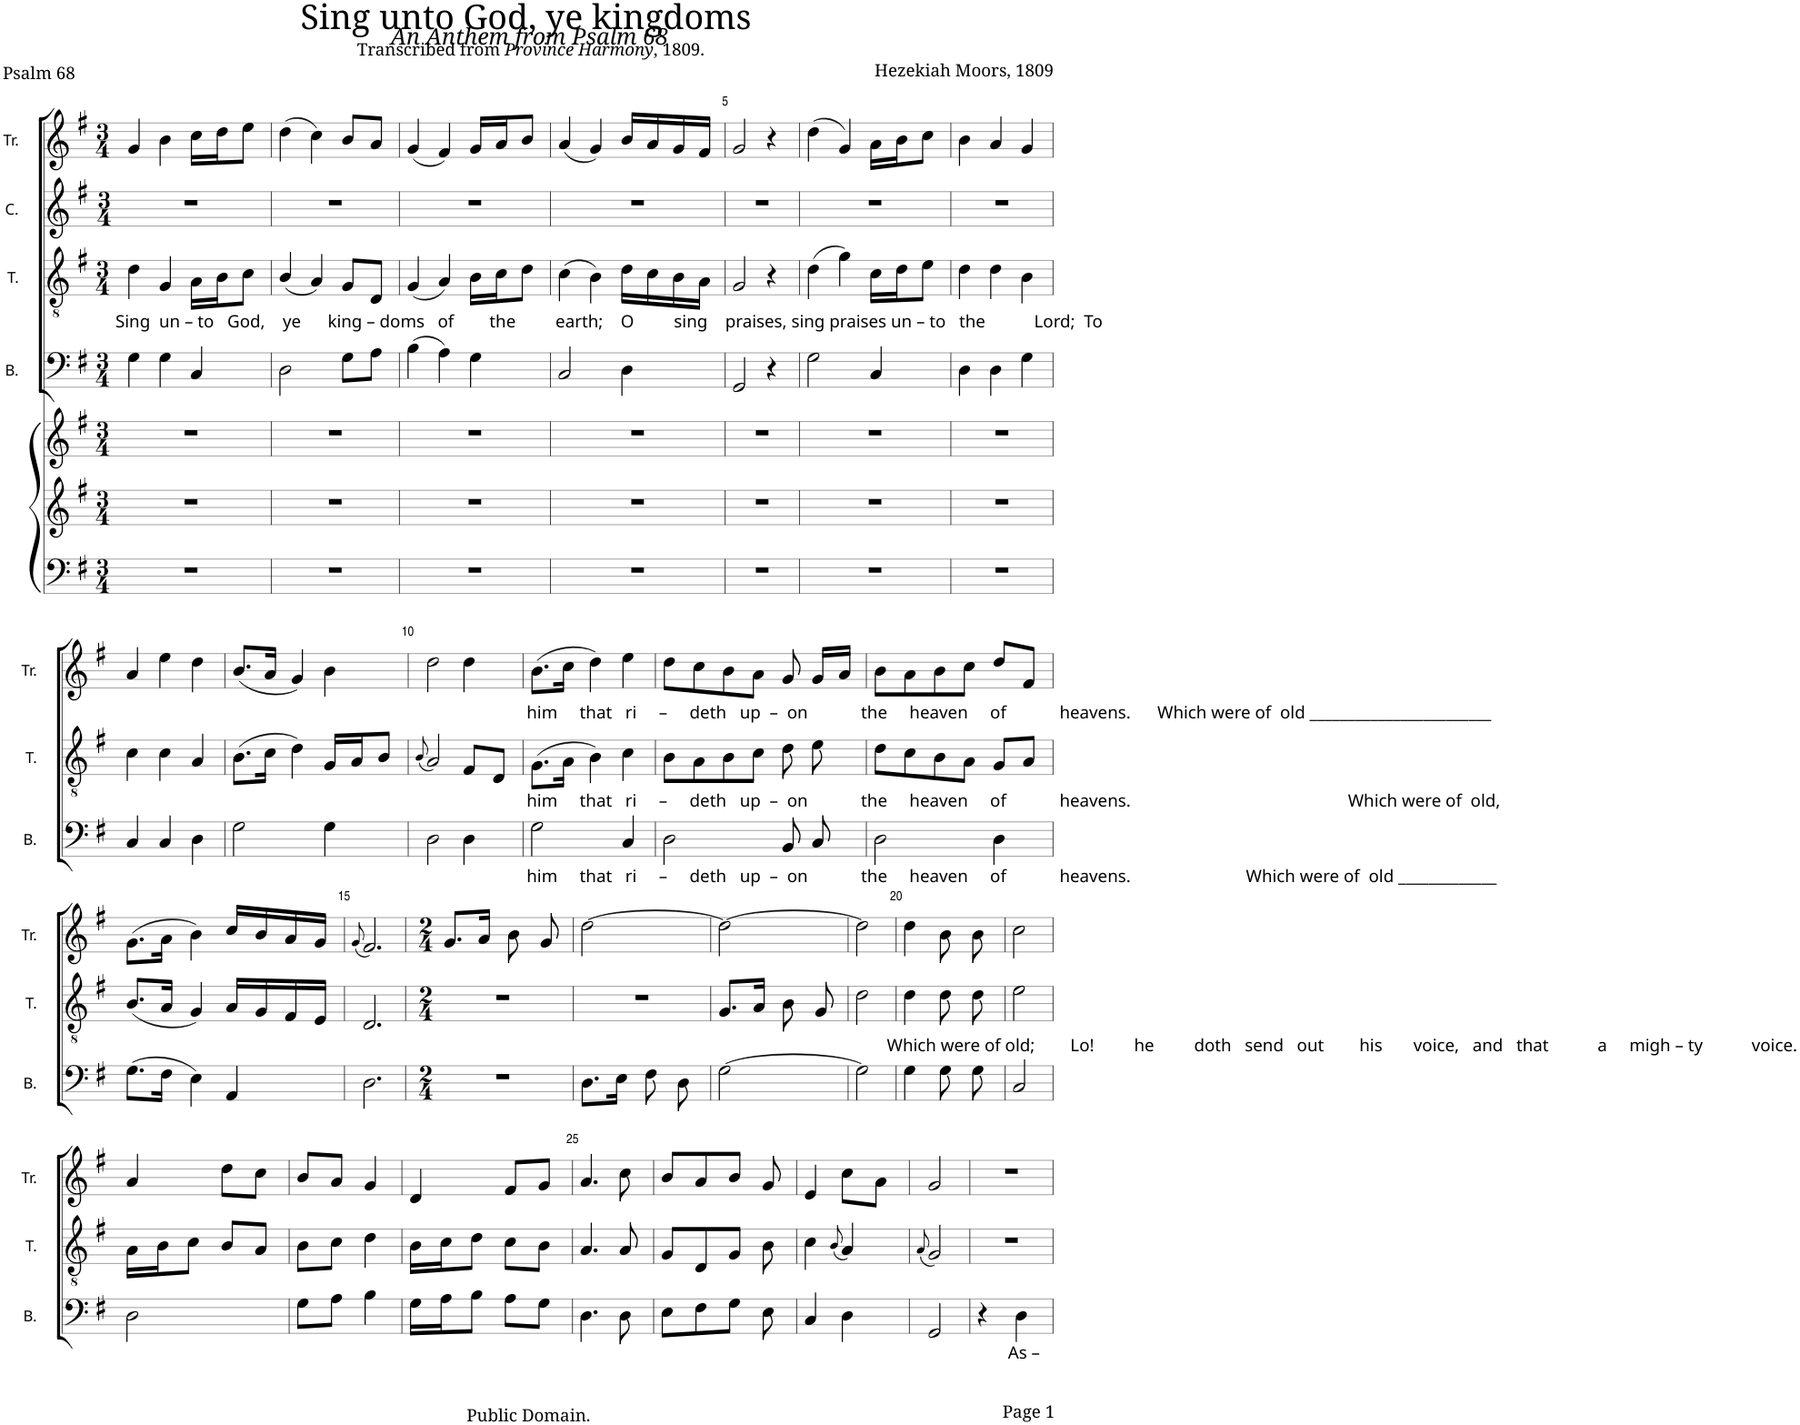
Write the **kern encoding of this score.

**kern	**kern	**kern	**kern	**kern	**kern	**kern
*part7	*part6	*part5	*part4	*part3	*part2	*part1
*staff7	*staff6	*staff5	*staff4	*staff3	*staff2	*staff1
*I"Double Bass	*I"Violin	*I"Violin	*I"B.	*I"T.	*I"C.	*I"Tr.
*	*	*I'Vln	*I'B.	*I'T.	*I'C.	*I'Tr.
*clefF4	*clefG2	*clefG2	*clefF4	*clefGv2	*clefG2	*clefG2
*Trd7c12	*	*	*	*	*	*
*k[f#]	*k[f#]	*k[f#]	*k[f#]	*k[f#]	*k[f#]	*k[f#]
*M3/4	*M3/4	*M3/4	*M3/4	*M3/4	*M3/4	*M3/4
=1	=1	=1	=1	=1	=1	=1
!	!	!	!	!LO:TX:b:t=Sing  un – to   God,    ye      king – doms   of        the         earth;    O         sing    praises, sing praises un – to   the           Lord;  To	!	!
2.r	2.r	2.r	4G\	4d\	2.r	4g/
.	.	.	4G\	4G/	.	4b\
.	.	.	4C/	16A\LL	.	16cc\LL
.	.	.	.	16B\J	.	16dd\J
.	.	.	.	8c\J	.	8ee\J
=2	=2	=2	=2	=2	=2	=2
2.r	2.r	2.r	2D\	(4B/	2.r	(4dd\
.	.	.	.	4A/)	.	4cc\)
.	.	.	8G\L	8G/L	.	8b/L
.	.	.	8A\J	8D/J	.	8a/J
=3	=3	=3	=3	=3	=3	=3
2.r	2.r	2.r	(4B\	(4G/	2.r	(4g/
.	.	.	4A\)	4A/)	.	4f#/)
.	.	.	4G\	16B\LL	.	16g/LL
.	.	.	.	16c\J	.	16a/J
.	.	.	.	8d\J	.	8b/J
=4	=4	=4	=4	=4	=4	=4
2.r	2.r	2.r	2C/	(4c\	2.r	(4a/
.	.	.	.	4B\)	.	4g/)
.	.	.	4D\	16d\LL	.	16b/LL
.	.	.	.	16c\	.	16a/
.	.	.	.	16B\	.	16g/
.	.	.	.	16A\JJ	.	16f#/JJ
=5	=5	=5	=5	=5	=5	=5
2.r	2.r	2.r	2GG/	2G/	2.r	2g/
.	.	.	4r	4r	.	4r
=6	=6	=6	=6	=6	=6	=6
2.r	2.r	2.r	2G\	(4d\	2.r	(4dd\
.	.	.	.	4g\)	.	4g/)
.	.	.	4C/	16c\LL	.	16a\LL
.	.	.	.	16d\J	.	16b\J
.	.	.	.	8e\J	.	8cc\J
=7	=7	=7	=7	=7	=7	=7
2.r	2.r	2.r	4D\	4d\	2.r	4b\
.	.	.	4D\	4d\	.	4a/
.	.	.	4G\	4B\	.	4g/
!!LO:LB:g=z
=8	=8	=8	=8	=8	=8	=8
2.r	2.r	2.r	4C/	4c\	2.r	4a/
.	.	.	4C/	4c\	.	4ee\
.	.	.	4D\	4A/	.	4dd\
=9	=9	=9	=9	=9	=9	=9
2.r	2.r	2.r	2G\	(8.B\L	2.r	(8.b/L
.	.	.	.	16c\Jk	.	16a/Jk
.	.	.	.	4d\)	.	4g/)
.	.	.	4G\	16G/LL	.	4b\
.	.	.	.	16A/J	.	.
.	.	.	.	8B/J	.	.
=10	=10	=10	=10	=10	=10	=10
.	.	.	.	(8qB/	.	.
2.r	2.r	2.r	2D\	2A/)	2.r	2dd\
.	.	.	4D\	8F#/L	.	4dd\
.	.	.	.	8D/J	.	.
=11	=11	=11	=11	=11	=11	=11
!	!	!	!	!	!	!LO:TX:b:t=him     that   ri     –     deth   up  –  on            the     heaven     of            heavens.      Which were of  old ________________________
!	!	!	!	!LO:TX:b:t=him     that   ri     –     deth   up  –  on            the     heaven     of            heavens.                                                 Which were of  old,	!	!
!	!	!	!LO:TX:b:t=him     that   ri     –     deth   up  –  on            the     heaven     of            heavens.                          Which were of  old _____________	!	!	!
2.r	2.r	2.r	2G\	(8.G\L	2.r	(8.b\L
.	.	.	.	16A\Jk	.	16cc\Jk
.	.	.	.	4B\)	.	4dd\)
.	.	.	4C/	4c\	.	4ee\
=12	=12	=12	=12	=12	=12	=12
2.r	2.r	2.r	2D\	8B\L	2.r	8dd\L
.	.	.	.	8A\	.	8cc\
.	.	.	.	8B\	.	8b\
.	.	.	.	8c\J	.	8a\J
.	.	.	8BB/	8d\	.	8g/
.	.	.	8C/	8e\	.	16g/LL
.	.	.	.	.	.	16a/JJ
=13	=13	=13	=13	=13	=13	=13
2.r	2.r	2.r	2D\	8d\L	2.r	8b\L
.	.	.	.	8c\	.	8a\
.	.	.	.	8B\	.	8b\
.	.	.	.	8A\J	.	8cc\J
.	.	.	4D\	8G/L	.	8dd/L
.	.	.	.	8A/J	.	8f#/J
!!LO:LB:g=z
=14	=14	=14	=14	=14	=14	=14
2.r	2.r	2.r	(8.G\L	(8.B/L	2.r	(8.g\L
.	.	.	16F#\Jk	16A/Jk	.	16a\Jk
.	.	.	4E\)	4G/)	.	4b\)
.	.	.	4AA/	16A/LL	.	16cc/LL
.	.	.	.	16G/	.	16b/
.	.	.	.	16F#/	.	16a/
.	.	.	.	16E/JJ	.	16g/JJ
=15	=15	=15	=15	=15	=15	=15
.	.	.	.	.	.	(8qg/
2.r	2.r	2.r	2.D\	2.D/	2.r	2.f#/)
=16	=16	=16	=16	=16	=16	=16
*M2/4	*M2/4	*M2/4	*M2/4	*M2/4	*M2/4	*M2/4
2r	2r	2r	2r	2r	2r	8.g/L
.	.	.	.	.	.	16a/Jk
.	.	.	.	.	.	8b\
.	.	.	.	.	.	8g/
=17	=17	=17	=17	=17	=17	=17
2r	2r	2r	8.D\L	2r	2r	[2dd\
.	.	.	16E\Jk	.	.	.
.	.	.	8F#\	.	.	.
.	.	.	8D\	.	.	.
=18	=18	=18	=18	=18	=18	=18
2r	2r	2r	[2G\	8.G/L	2r	2dd\_
.	.	.	.	16A/Jk	.	.
.	.	.	.	8B\	.	.
.	.	.	.	8G/	.	.
=19	=19	=19	=19	=19	=19	=19
2r	2r	2r	2G\]	2d\	2r	2dd\]
=20	=20	=20	=20	=20	=20	=20
!	!	!	!	!LO:TX:b:t=Which were of old;        Lo!         he         doth   send   out        his       voice,   and   that           a     migh – ty           voice.	!	!
2r	2r	2r	4G\	4d\	2r	4dd\
.	.	.	8G\	8d\	.	8b\
.	.	.	8G\	8d\	.	8b\
=21	=21	=21	=21	=21	=21	=21
2r	2r	2r	2C/	2e\	2r	2cc\
!!LO:LB:g=z
=22	=22	=22	=22	=22	=22	=22
2r	2r	2r	2D\	16A\LL	2r	4a/
.	.	.	.	16B\J	.	.
.	.	.	.	8c\J	.	.
.	.	.	.	8B/L	.	8dd\L
.	.	.	.	8A/J	.	8cc\J
=23	=23	=23	=23	=23	=23	=23
2r	2r	2r	8G\L	8B\L	2r	8b/L
.	.	.	8A\J	8c\J	.	8a/J
.	.	.	4B\	4d\	.	4g/
=24	=24	=24	=24	=24	=24	=24
2r	2r	2r	16G\LL	16B\LL	2r	4d/
.	.	.	16A\J	16c\J	.	.
.	.	.	8B\J	8d\J	.	.
.	.	.	8A\L	8c\L	.	8f#/L
.	.	.	8G\J	8B\J	.	8g/J
=25	=25	=25	=25	=25	=25	=25
2r	2r	2r	4.D\	4.A/	2r	4.a/
.	.	.	8D\	8A/	.	8cc\
=26	=26	=26	=26	=26	=26	=26
2r	2r	2r	8E\L	8G/L	2r	8b/L
.	.	.	8F#\	8D/	.	8a/
.	.	.	8G\J	8G/J	.	8b/J
.	.	.	8E\	8B\	.	8g/
=27	=27	=27	=27	=27	=27	=27
2r	2r	2r	4C/	4c\	2r	4e/
.	.	.	.	(8qB/	.	.
.	.	.	4D\	4A/)	.	8cc\L
.	.	.	.	.	.	8a\J
=28	=28	=28	=28	=28	=28	=28
.	.	.	.	(8qA/	.	.
2r	2r	2r	2GG/	2G/)	2r	2g/
=29	=29	=29	=29	=29	=29	=29
2r	2r	2r	4r	2r	2r	2r
!	!	!	!LO:TX:b:t=As –	!	!	!
.	.	.	4D\	.	.	.
=	=	=	=	=	=	=
*-	*-	*-	*-	*-	*-	*-
